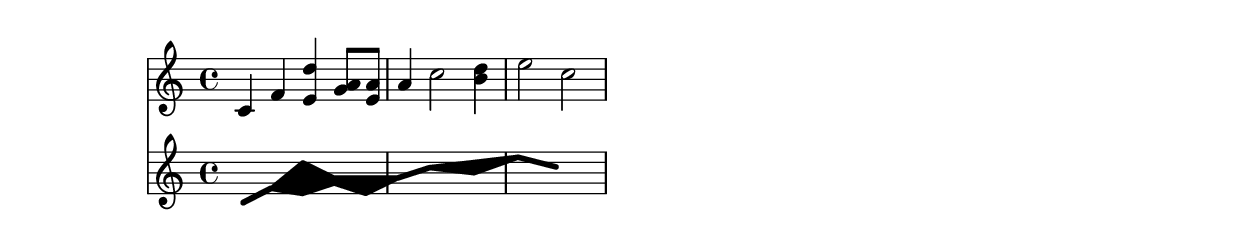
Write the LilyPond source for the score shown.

%% Do not edit this file; it is auto-generated from LSR http://lsr.dsi.unimi.it
%% This file is in the public domain.
\version "2.12.0"

\header {
  lsrtags = "simultaneous-notes, chords, keyboards"

  texidoces = "
Los «clusters» o racimos son un mecanismo para indicar la
interpretación de un ámbito de notas al mismo tiempo.

"
  doctitlees = "Clusters («racimos»)"

  texidoc = "
Clusters are a device to denote that a complete range of notes is to be
played.

"
  doctitle = "Clusters"
} % begin verbatim

\layout {
  ragged-right = ##t 
}

fragment = \relative c' {
  c4 f <e d'>4
  <g a>8 <e a> a4 c2 <d b>4
  e2 c
}

<<
  \new Staff \fragment
  \new Staff \makeClusters \fragment
>>
